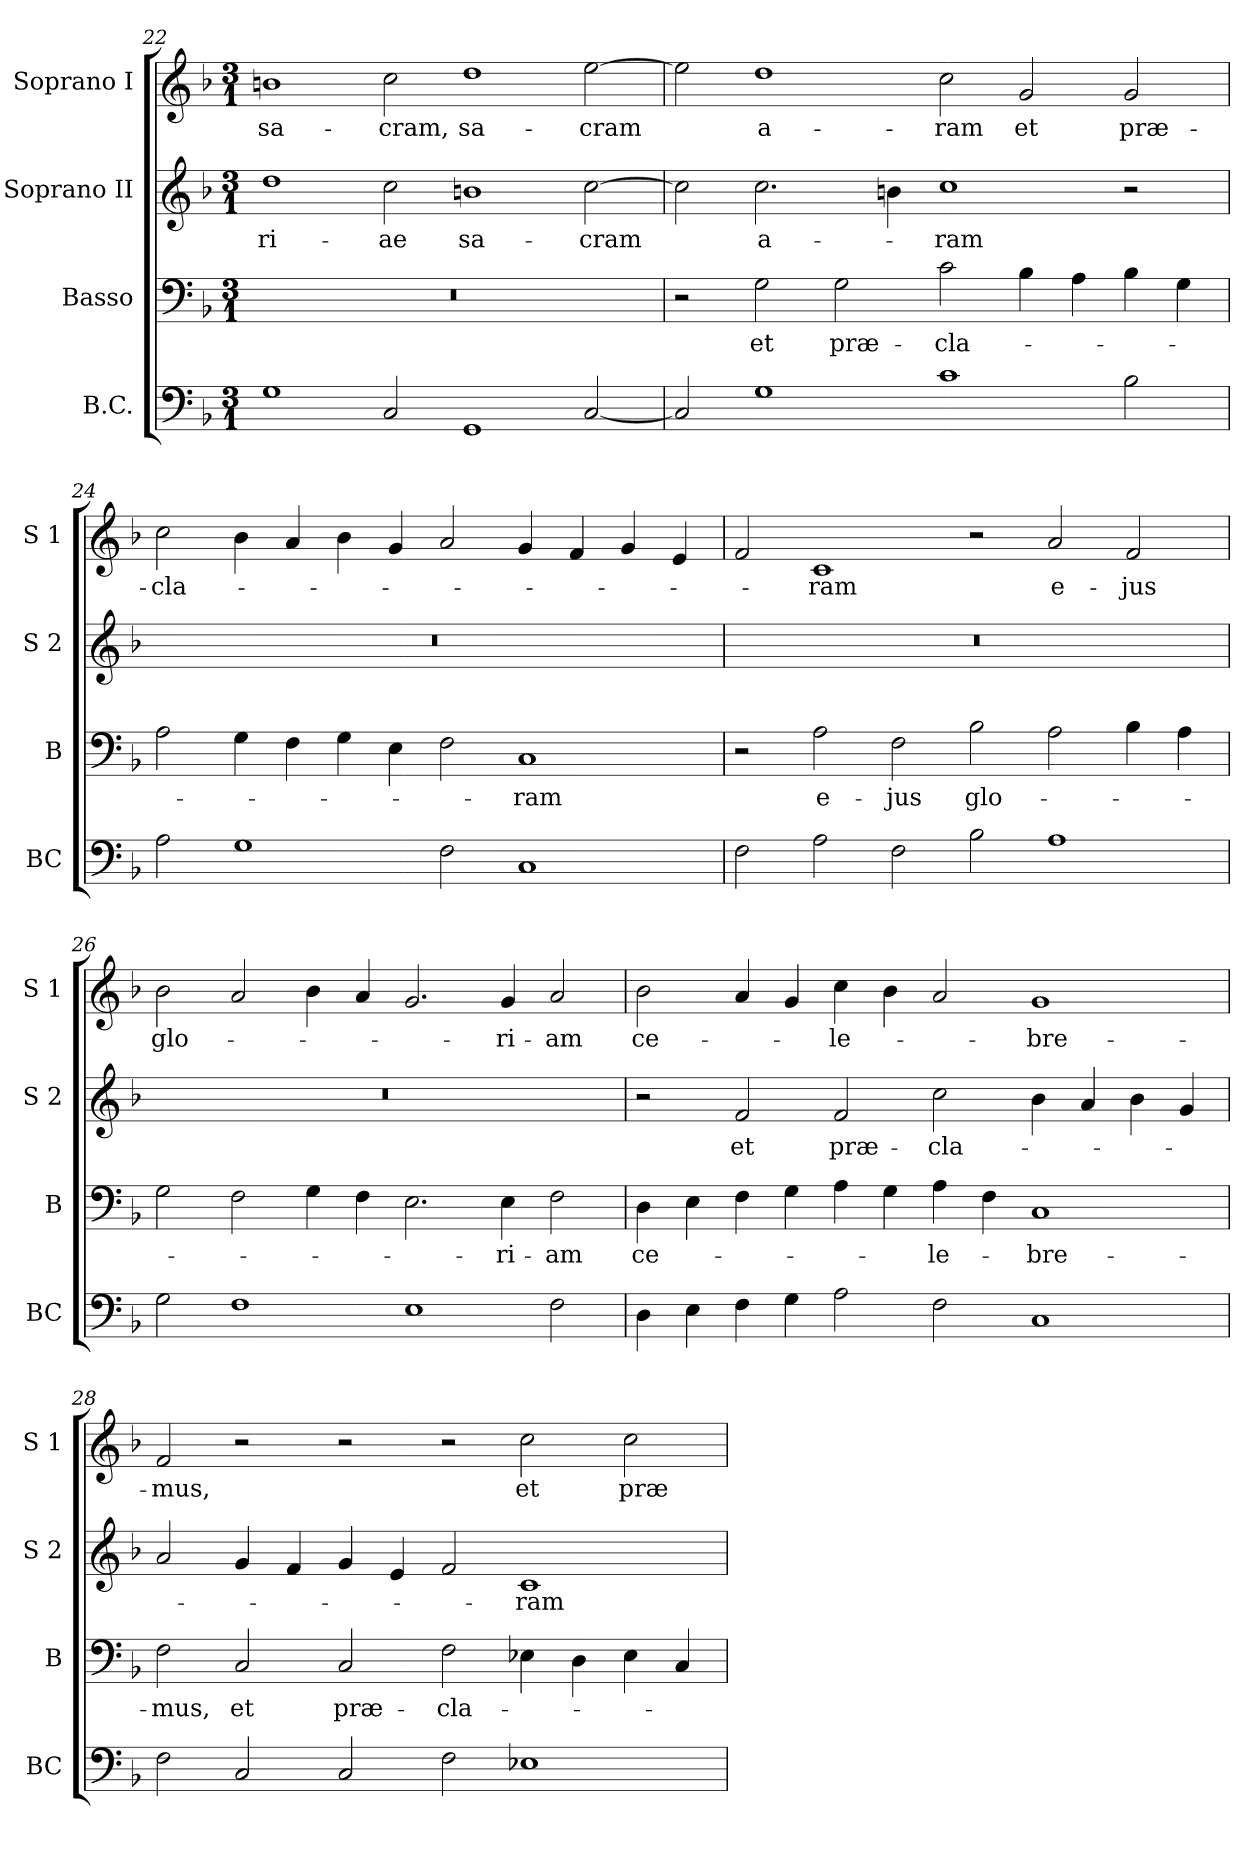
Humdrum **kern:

**kern	**kern	**text	**kern	**text	**kern	**text
*part4	*part3	*part3	*part2	*part2	*part1	*part1
*staff4	*staff3	*staff3	*staff2	*staff2	*staff1	*staff1
*I"B.C.	*I"Basso	*	*I"Soprano II	*	*I"Soprano I	*
*I'BC	*I'B	*	*I'S 2	*	*I'S 1	*
!!LO:PB:g=z
*clefF4	*clefF4	*	*clefG2	*	*clefG2	*
*k[b-]	*k[b-]	*	*k[b-]	*	*k[b-]	*
*F:	*F:	*	*F:	*	*F:	*
*M3/1	*M3/1	*	*M3/1	*	*M3/1	*
=22	=22	=22	=22	=22	=22	=22
!	!	!	!	!LO:LY:b	!	!LO:LY:b
1G	0.r	.	1dd	-ri-	1bn	sa-
!	!	!	!	!LO:LY:b	!	!LO:LY:b
2C/	.	.	2cc\	-ae	2cc\	-cram,
!	!	!	!	!LO:LY:b	!	!LO:LY:b
1GG	.	.	1bn	sa-	1dd	sa-
!	!	!	!	!LO:LY:b	!	!LO:LY:b
[2C/	.	.	[2cc\	-cram	[2ee\	-cram
=23	=23	=23	=23	=23	=23	=23
2C/]	2r	.	2cc\]	.	2ee\]	.
!	!	!LO:LY:b	!	!LO:LY:b	!	!LO:LY:b
1G	2G\	et	2.cc\	a-	1dd	a-
!	!	!LO:LY:b	!	!	!	!
.	2G\	præ-	.	.	.	.
.	.	.	4bn\	.	.	.
!	!	!LO:LY:b	!	!LO:LY:b	!	!LO:LY:b
1c	2c\	-cla-	1cc	-ram	2cc\	-ram
!	!	!	!	!	!	!LO:LY:b
.	4B-\	.	.	.	2g/	et
.	4A\	.	.	.	.	.
!	!	!	!	!	!	!LO:LY:b
2B-\	4B-\	.	2r	.	2g/	præ-
.	4G\	.	.	.	.	.
=24	=24	=24	=24	=24	=24	=24
!	!	!	!	!	!	!LO:LY:b
2A\	2A\	.	0.r	.	2cc\	-cla-
1G	4G\	.	.	.	4b-\	.
.	4F\	.	.	.	4a/	.
.	4G\	.	.	.	4b-\	.
.	4E\	.	.	.	4g/	.
2F\	2F\	.	.	.	2a/	.
!	!	!LO:LY:b	!	!	!	!
1C	1C	-ram	.	.	4g/	.
.	.	.	.	.	4f/	.
.	.	.	.	.	4g/	.
.	.	.	.	.	4e/	.
=25	=25	=25	=25	=25	=25	=25
2F\	2r	.	0.r	.	2f/	.
!	!	!LO:LY:b	!	!	!	!LO:LY:b
2A\	2A\	e-	.	.	1c	-ram
!	!	!LO:LY:b	!	!	!	!
2F\	2F\	-jus	.	.	.	.
!	!	!LO:LY:b	!	!	!	!
2B-\	2B-\	glo-	.	.	2r	.
!	!	!	!	!	!	!LO:LY:b
1A	2A\	.	.	.	2a/	e-
!	!	!	!	!	!	!LO:LY:b
.	4B-\	.	.	.	2f/	-jus
.	4A\	.	.	.	.	.
!!LO:LB:g=z
=26	=26	=26	=26	=26	=26	=26
!	!	!	!	!	!	!LO:LY:b
2G\	2G\	.	0.r	.	2b-\	glo-
1F	2F\	.	.	.	2a/	.
.	4G\	.	.	.	4b-\	.
.	4F\	.	.	.	4a/	.
1E	2.E\	.	.	.	2.g/	.
!	!	!LO:LY:b	!	!	!	!LO:LY:b
.	4E\	-ri-	.	.	4g/	-ri-
!	!	!LO:LY:b	!	!	!	!LO:LY:b
2F\	2F\	-am	.	.	2a/	-am
=27	=27	=27	=27	=27	=27	=27
!	!	!LO:LY:b	!	!	!	!LO:LY:b
4D\	4D\	ce-	2r	.	2b-\	ce-
4E\	4E\	.	.	.	.	.
!	!	!	!	!LO:LY:b	!	!
4F\	4F\	.	2f/	et	4a/	.
4G\	4G\	.	.	.	4g/	.
!	!	!	!	!LO:LY:b	!	!LO:LY:b
2A\	4A\	.	2f/	præ-	4cc\	-le-
.	4G\	.	.	.	4b-\	.
!	!	!LO:LY:b	!	!LO:LY:b	!	!
2F\	4A\	-le-	2cc\	-cla-	2a/	.
.	4F\	.	.	.	.	.
!	!	!LO:LY:b	!	!	!	!LO:LY:b
1C	1C	-bre-	4b-\	.	1g	-bre-
.	.	.	4a/	.	.	.
.	.	.	4b-\	.	.	.
.	.	.	4g/	.	.	.
=28	=28	=28	=28	=28	=28	=28
!	!	!LO:LY:b	!	!	!	!LO:LY:b
2F\	2F\	-mus,	2a/	.	2f/	-mus,
!	!	!LO:LY:b	!	!	!	!
2C/	2C/	et	4g/	.	2r	.
.	.	.	4f/	.	.	.
!	!	!LO:LY:b	!	!	!	!
2C/	2C/	præ-	4g/	.	2r	.
.	.	.	4e/	.	.	.
!	!	!LO:LY:b	!	!	!	!
2F\	2F\	-cla-	2f/	.	2r	.
!	!	!	!	!LO:LY:b	!	!LO:LY:b
1E-X	4E-X\	.	1c	-ram	2cc\	et
.	4D\	.	.	.	.	.
!	!	!	!	!	!	!LO:LY:b
.	4E-\	.	.	.	2cc\	præ-
.	4C/	.	.	.	.	.
=	=	=	=	=	=	=
*-	*-	*-	*-	*-	*-	*-
